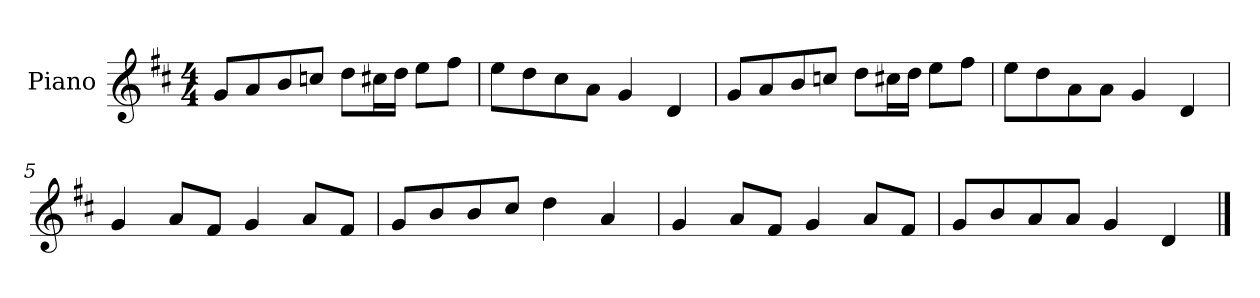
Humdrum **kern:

**kern
*part1
*staff1
*I"Piano
*I'P-no
*clefG2
*k[f#c#]
*M4/4
*MM90
=1
8g/L
8a/
8b/
8ccn/J
8dd\L
16cc#X\L
16dd\JJ
8ee\L
8ff#\J
=2
8ee\L
8dd\
8cc#\
8a\J
4g/
4d/
=3
8g/L
8a/
8b/
8ccn/J
8dd\L
16cc#X\L
16dd\JJ
8ee\L
8ff#\J
=4
8ee\L
8dd\
8a\
8a\J
4g/
4d/
=5
4g/
8a/L
8f#/J
4g/
8a/L
8f#/J
!!LO:LB:g=z
=6
8g/L
8b/
8b/
8cc#/J
4dd\
4a/
=7
4g/
8a/L
8f#/J
4g/
8a/L
8f#/J
=8
8g/L
8b/
8a/
8a/J
4g/
4d/
==
*-
